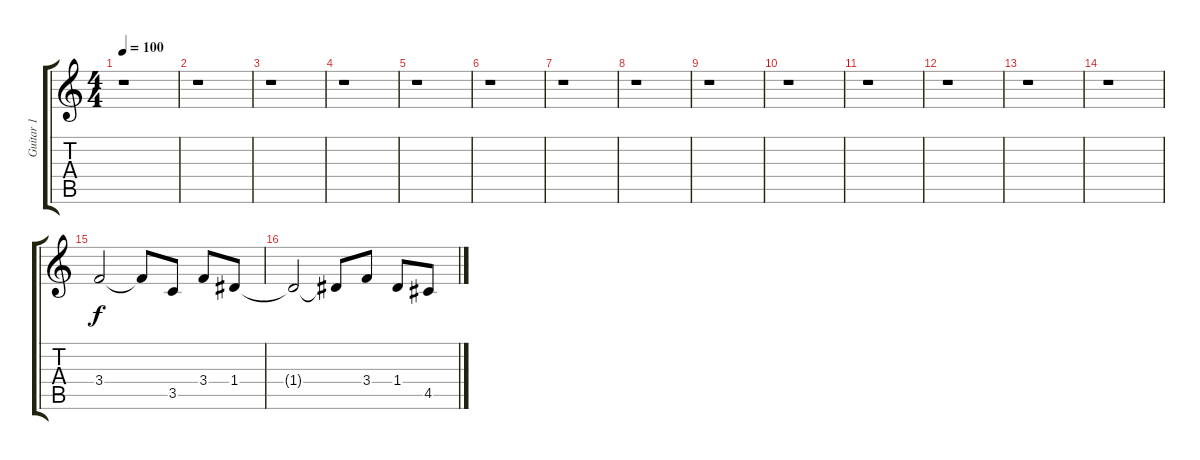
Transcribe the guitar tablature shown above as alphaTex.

\track ("Guitar 1" "Guitar 1") {instrument acousticguitarsteel}
\staff {score tabs}
\tuning (E4 B3 G3 D3 A2 E2) {hide}
\ts (4 4)
\tempo 100
\clef g2
\ks c
r.1{dy ff} |
r.1 |
r.1 |
r.1 |
r.1 |
r.1 |
r.1 |
r.1 |
r.1 |
r.1 |
r.1 |
r.1 |
r.1 |
r.1 |
3.4.2{dy f} 3.4{t}.8 3.5.8 3.4.8 1.4.8 |
1.4{t}.2 1.4{t}.8 3.4.8 1.4.8 4.5.8
